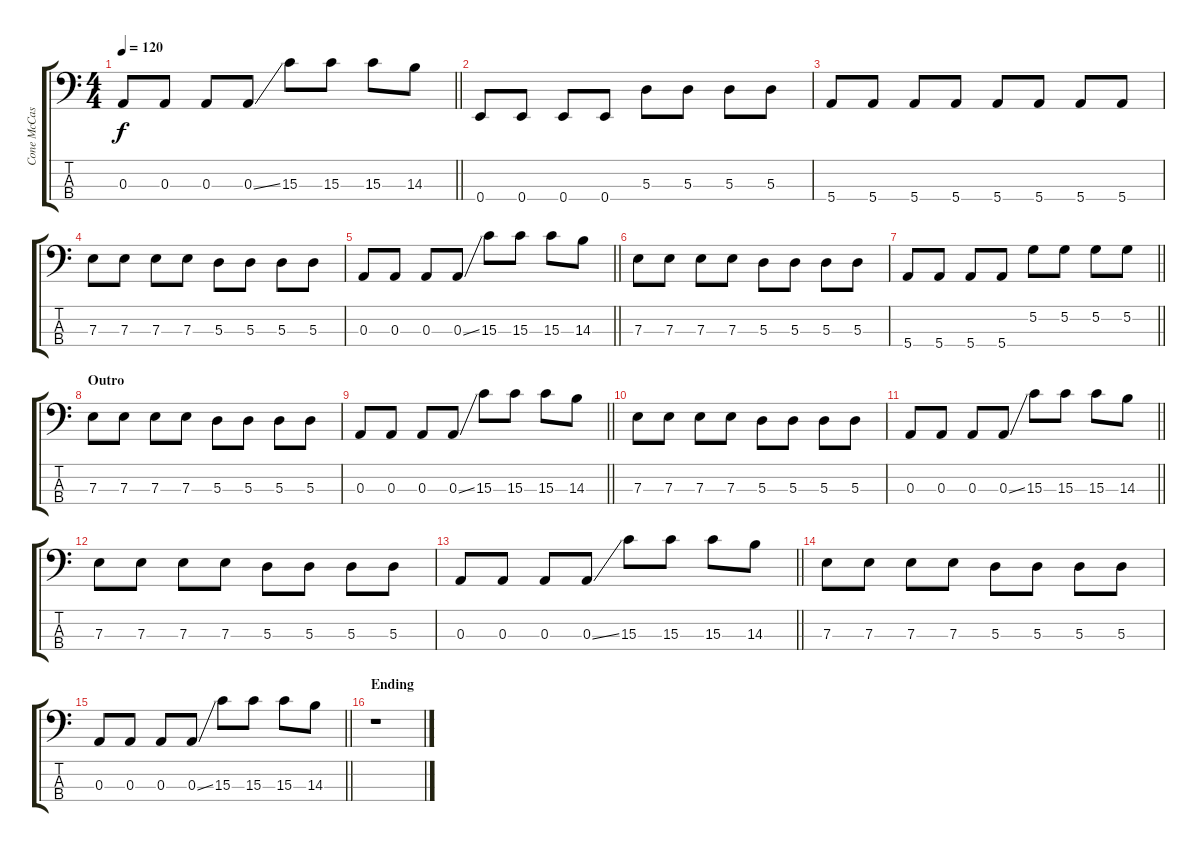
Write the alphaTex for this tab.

\track ("Cone McCaslin" "Cone McCas") {instrument electricbasspick}
\staff {score tabs}
\tuning (G2 D2 A1 E1) {hide}
\ts (4 4)
\tempo 120
\clef f4
\barLineRight lightlight
\ks c
0.3.8{dy f} 0.3.8 0.3.8 0.3{ss}.8 15.3.8 15.3.8 15.3.8 14.3.8 |
0.4.8 0.4.8 0.4.8 0.4.8 5.3.8 5.3.8 5.3.8 5.3.8 |
5.4.8 5.4.8 5.4.8 5.4.8 5.4.8 5.4.8 5.4.8 5.4.8 |
7.3.8 7.3.8 7.3.8 7.3.8 5.3.8 5.3.8 5.3.8 5.3.8 |
\barLineRight lightlight
0.3.8 0.3.8 0.3.8 0.3{ss}.8 15.3.8 15.3.8 15.3.8 14.3.8 |
7.3.8 7.3.8 7.3.8 7.3.8 5.3.8 5.3.8 5.3.8 5.3.8 |
\barLineRight lightlight
5.4.8 5.4.8 5.4.8 5.4.8 5.2.8 5.2.8 5.2.8 5.2.8 |
\section ("" "Outro")
7.3.8 7.3.8 7.3.8 7.3.8 5.3.8 5.3.8 5.3.8 5.3.8 |
\barLineRight lightlight
0.3.8 0.3.8 0.3.8 0.3{ss}.8 15.3.8 15.3.8 15.3.8 14.3.8 |
7.3.8 7.3.8 7.3.8 7.3.8 5.3.8 5.3.8 5.3.8 5.3.8 |
\barLineRight lightlight
0.3.8 0.3.8 0.3.8 0.3{ss}.8 15.3.8 15.3.8 15.3.8 14.3.8 |
7.3.8 7.3.8 7.3.8 7.3.8 5.3.8 5.3.8 5.3.8 5.3.8 |
\barLineRight lightlight
0.3.8 0.3.8 0.3.8 0.3{ss}.8 15.3.8 15.3.8 15.3.8 14.3.8 |
7.3.8 7.3.8 7.3.8 7.3.8 5.3.8 5.3.8 5.3.8 5.3.8 |
\barLineRight lightlight
0.3.8 0.3.8 0.3.8 0.3{ss}.8 15.3.8 15.3.8 15.3.8 14.3.8 |
\section ("" "Ending")
r.1
